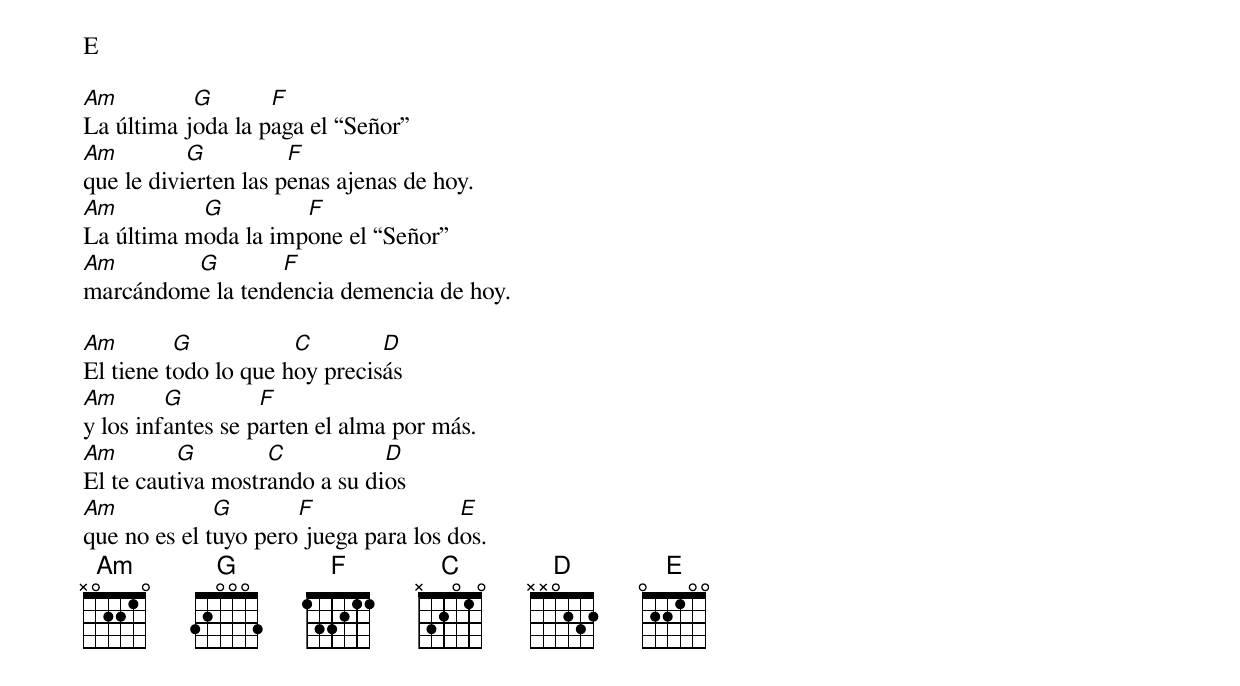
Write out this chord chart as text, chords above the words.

E

Am         G       F
La última joda la paga el Señor
Am         G          F
que le divierten las penas ajenas de hoy.
Am         G         F
La última moda la impone el Señor
Am       G        F
marcándome la tendencia demencia de hoy.

Am        G           C        D
El tiene todo lo que hoy precisás
Am       G         F
y los infantes se parten el alma por más.
Am        G        C           D
El te cautiva mostrando a su dios
Am            G       F                E
que no es el tuyo pero juega para los dos.
